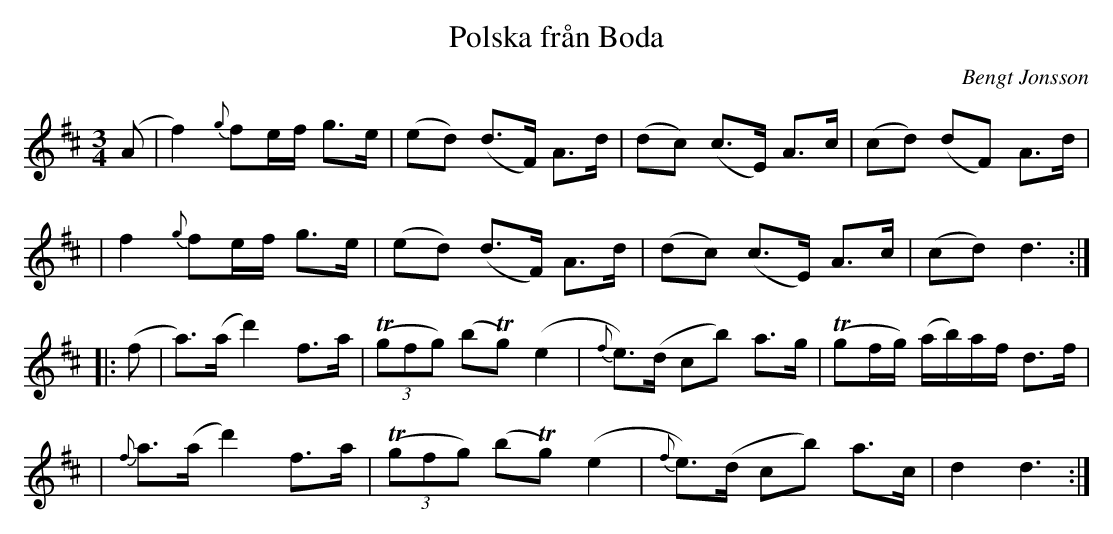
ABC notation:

X:1
T: Polska fr\aan Boda
O: Bengt Jonsson
M: 3/4
L: 1/8
K: D
(A \
| f2) {g}fe/f/ g>e \
| (ed) (d>F) A>d \
| (dc) (c>E) A>c \
| (cd) (dF) A>d |
| f2 {g}fe/f/ g>e \
| (ed) (d>F) A>d \
| (dc) (c>E) A>c \
| (cd) d3 :|
|: (f \
| a)>(a d'2) f>a \
| (T(3gfg) (bTg) (e2 \
| {f}e)>(d cb) a>g \
| (Tgf/g/) (a/b/)a/f/ d>f |
| {f}a>(a d'2) f>a \
| (T(3gfg) (bTg) (e2 \
| {f}e)>(d cb) a>c \
| d2 d3 :|
